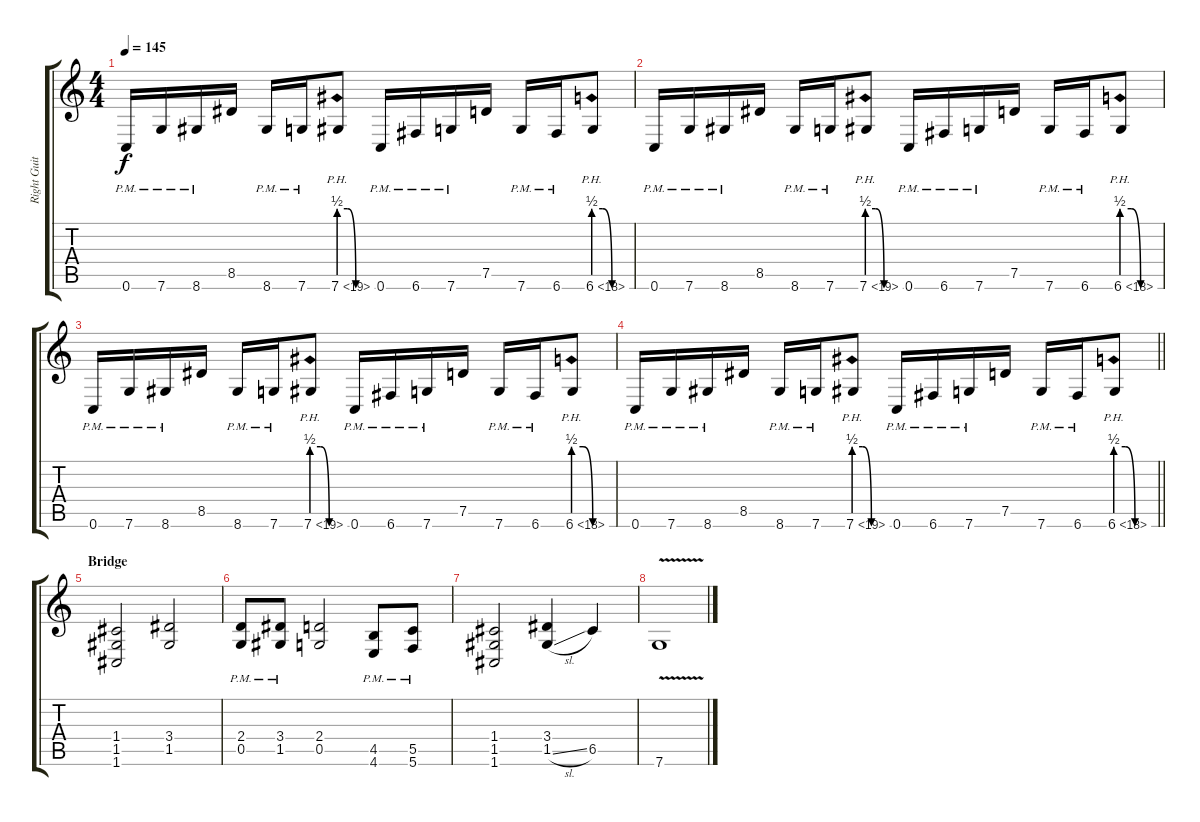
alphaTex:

\track ("Right Guitar" "Right Guit") {instrument distortionguitar}
\staff {score tabs}
\tuning (D4 A3 F3 C3 G2 C2) {hide}
\ts (4 4)
\tempo 145
\clef g2
\ks c
0.6{pm}.16{dy f} 7.6{pm}.16 8.6{pm}.16 8.5.16 8.6{pm}.16 7.6{pm}.16 7.6{be (custom 0 2 15 2 30 0 60 0) ph 12}.8{instrument guitarharmonics} 0.6{pm}.16{instrument distortionguitar} 6.6{pm}.16 7.6{pm}.16 7.5.16 7.6{pm}.16 6.6{pm}.16 6.6{be (custom 0 2 15 2 30 0 60 0) ph 12}.8{instrument guitarharmonics} |
0.6{pm}.16{instrument distortionguitar} 7.6{pm}.16 8.6{pm}.16 8.5.16 8.6{pm}.16 7.6{pm}.16 7.6{be (custom 0 2 15 2 30 0 60 0) ph 12}.8{instrument guitarharmonics} 0.6{pm}.16{instrument distortionguitar} 6.6{pm}.16 7.6{pm}.16 7.5.16 7.6{pm}.16 6.6{pm}.16 6.6{be (custom 0 2 15 2 30 0 60 0) ph 12}.8{instrument guitarharmonics} |
0.6{pm}.16{instrument distortionguitar} 7.6{pm}.16 8.6{pm}.16 8.5.16 8.6{pm}.16 7.6{pm}.16 7.6{be (custom 0 2 15 2 30 0 60 0) ph 12}.8{instrument guitarharmonics} 0.6{pm}.16{instrument distortionguitar} 6.6{pm}.16 7.6{pm}.16 7.5.16 7.6{pm}.16 6.6{pm}.16 6.6{be (custom 0 2 15 2 30 0 60 0) ph 12}.8{instrument guitarharmonics} |
\barLineRight lightlight
0.6{pm}.16{instrument distortionguitar} 7.6{pm}.16 8.6{pm}.16 8.5.16 8.6{pm}.16 7.6{pm}.16 7.6{be (custom 0 2 15 2 30 0 60 0) ph 12}.8{instrument guitarharmonics} 0.6{pm}.16{instrument distortionguitar} 6.6{pm}.16 7.6{pm}.16 7.5.16 7.6{pm}.16 6.6{pm}.16 6.6{be (custom 0 2 15 2 30 0 60 0) ph 12}.8{instrument guitarharmonics} |
\section ("" "Bridge")
(1.4 1.5 1.6).2{instrument distortionguitar} (3.4 1.5).2 |
(2.4{pm} 0.5{pm}).8 (3.4{pm} 1.5{pm}).8 (2.4 0.5).2 (4.5{pm} 4.6{pm}).8 (5.5{pm} 5.6{pm}).8 |
(1.4 1.5 1.6).2 (3.4 1.5{sl}).4 6.5.4 |
7.6{v}.1
